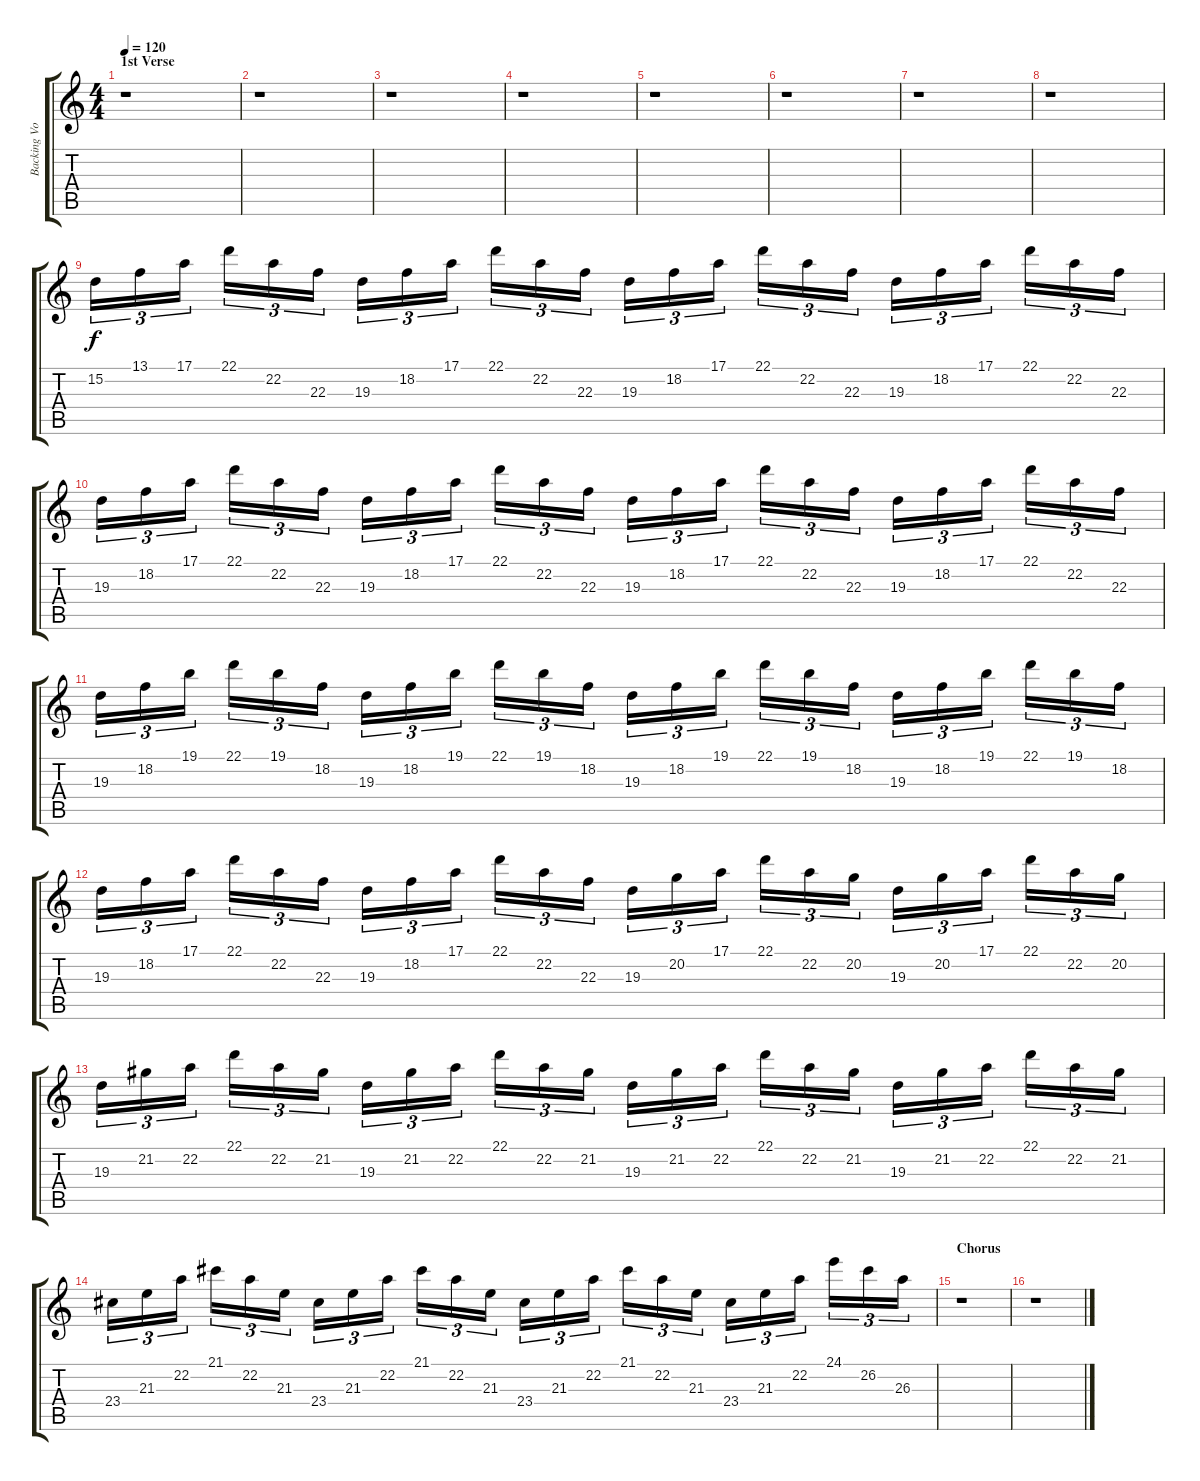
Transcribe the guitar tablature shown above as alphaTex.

\track ("Backing Vocals 2/Misc." "Backing Vo") {instrument voiceoohs}
\staff {score tabs}
\tuning (E4 B3 G3 D3 A2 E2) {hide}
\ts (4 4)
\section ("" "1st Verse")
\tempo 120
\clef g2
\ks c
r.1{dy f} |
r.1 |
r.1 |
r.1 |
r.1 |
r.1 |
r.1 |
r.1{balance 0} |
15.2.16{tu (3 2) volume 6 balance 16 instrument recorder} 13.1.16{tu (3 2)} 17.1.16{tu (3 2)} 22.1.16{tu (3 2)} 22.2.16{tu (3 2)} 22.3.16{tu (3 2)} 19.3.16{tu (3 2)} 18.2.16{tu (3 2)} 17.1.16{tu (3 2)} 22.1.16{tu (3 2)} 22.2.16{tu (3 2)} 22.3.16{tu (3 2)} 19.3.16{tu (3 2)} 18.2.16{tu (3 2)} 17.1.16{tu (3 2)} 22.1.16{tu (3 2)} 22.2.16{tu (3 2)} 22.3.16{tu (3 2)} 19.3.16{tu (3 2)} 18.2.16{tu (3 2)} 17.1.16{tu (3 2)} 22.1.16{tu (3 2)} 22.2.16{tu (3 2)} 22.3.16{tu (3 2)} |
19.3.16{tu (3 2)} 18.2.16{tu (3 2)} 17.1.16{tu (3 2)} 22.1.16{tu (3 2)} 22.2.16{tu (3 2)} 22.3.16{tu (3 2)} 19.3.16{tu (3 2)} 18.2.16{tu (3 2)} 17.1.16{tu (3 2)} 22.1.16{tu (3 2)} 22.2.16{tu (3 2)} 22.3.16{tu (3 2)} 19.3.16{tu (3 2)} 18.2.16{tu (3 2)} 17.1.16{tu (3 2)} 22.1.16{tu (3 2)} 22.2.16{tu (3 2)} 22.3.16{tu (3 2)} 19.3.16{tu (3 2)} 18.2.16{tu (3 2)} 17.1.16{tu (3 2)} 22.1.16{tu (3 2)} 22.2.16{tu (3 2)} 22.3.16{tu (3 2)} |
19.3.16{tu (3 2)} 18.2.16{tu (3 2)} 19.1.16{tu (3 2)} 22.1.16{tu (3 2)} 19.1.16{tu (3 2)} 18.2.16{tu (3 2)} 19.3.16{tu (3 2)} 18.2.16{tu (3 2)} 19.1.16{tu (3 2)} 22.1.16{tu (3 2)} 19.1.16{tu (3 2)} 18.2.16{tu (3 2)} 19.3.16{tu (3 2)} 18.2.16{tu (3 2)} 19.1.16{tu (3 2)} 22.1.16{tu (3 2)} 19.1.16{tu (3 2)} 18.2.16{tu (3 2)} 19.3.16{tu (3 2)} 18.2.16{tu (3 2)} 19.1.16{tu (3 2)} 22.1.16{tu (3 2)} 19.1.16{tu (3 2)} 18.2.16{tu (3 2)} |
19.3.16{tu (3 2)} 18.2.16{tu (3 2)} 17.1.16{tu (3 2)} 22.1.16{tu (3 2)} 22.2.16{tu (3 2)} 22.3.16{tu (3 2)} 19.3.16{tu (3 2)} 18.2.16{tu (3 2)} 17.1.16{tu (3 2)} 22.1.16{tu (3 2)} 22.2.16{tu (3 2)} 22.3.16{tu (3 2)} 19.3.16{tu (3 2)} 20.2.16{tu (3 2)} 17.1.16{tu (3 2)} 22.1.16{tu (3 2)} 22.2.16{tu (3 2)} 20.2.16{tu (3 2)} 19.3.16{tu (3 2)} 20.2.16{tu (3 2)} 17.1.16{tu (3 2)} 22.1.16{tu (3 2)} 22.2.16{tu (3 2)} 20.2.16{tu (3 2)} |
19.3.16{tu (3 2) balance 8} 21.2.16{tu (3 2)} 22.2.16{tu (3 2)} 22.1.16{tu (3 2)} 22.2.16{tu (3 2)} 21.2.16{tu (3 2)} 19.3.16{tu (3 2)} 21.2.16{tu (3 2)} 22.2.16{tu (3 2)} 22.1.16{tu (3 2)} 22.2.16{tu (3 2)} 21.2.16{tu (3 2)} 19.3.16{tu (3 2)} 21.2.16{tu (3 2)} 22.2.16{tu (3 2)} 22.1.16{tu (3 2)} 22.2.16{tu (3 2)} 21.2.16{tu (3 2)} 19.3.16{tu (3 2)} 21.2.16{tu (3 2)} 22.2.16{tu (3 2)} 22.1.16{tu (3 2)} 22.2.16{tu (3 2)} 21.2.16{tu (3 2)} |
23.4.16{tu (3 2)} 21.3.16{tu (3 2)} 22.2.16{tu (3 2)} 21.1.16{tu (3 2)} 22.2.16{tu (3 2)} 21.3.16{tu (3 2)} 23.4.16{tu (3 2)} 21.3.16{tu (3 2)} 22.2.16{tu (3 2)} 21.1.16{tu (3 2)} 22.2.16{tu (3 2)} 21.3.16{tu (3 2)} 23.4.16{tu (3 2)} 21.3.16{tu (3 2)} 22.2.16{tu (3 2)} 21.1.16{tu (3 2)} 22.2.16{tu (3 2)} 21.3.16{tu (3 2)} 23.4.16{tu (3 2)} 21.3.16{tu (3 2)} 22.2.16{tu (3 2)} 24.1.16{tu (3 2)} 26.2.16{tu (3 2)} 26.3.16{tu (3 2)} |
\section ("" "Chorus")
r.1 |
r.1
